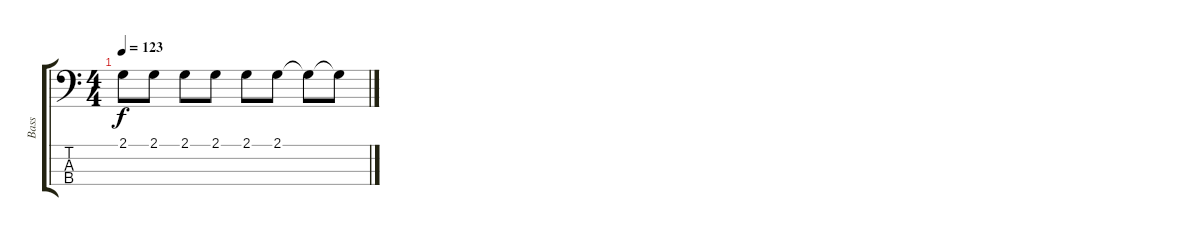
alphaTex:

\track ("Bass" "Bass") {instrument electricbassfinger}
\staff {score tabs}
\tuning (F2 C2 G1 D1) {hide}
\ts (4 4)
\tempo 123
\clef f4
\ks c
2.1.8{dy f} 2.1.8 2.1.8 2.1.8 2.1.8 2.1.8 2.1{t}.8 2.1{t}.8
